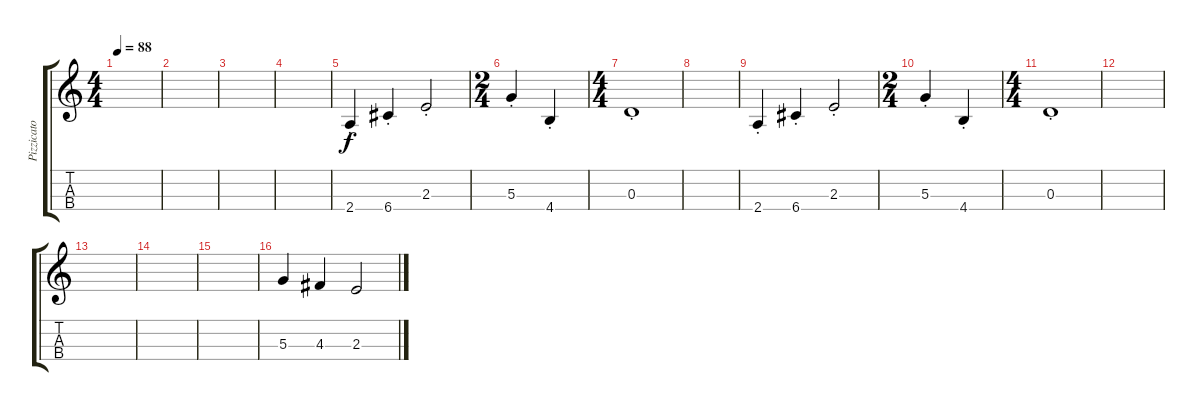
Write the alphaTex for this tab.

\track ("Pizzicato" "Pizzicato") {instrument pizzicatostrings}
\staff {score tabs}
\tuning (E5 A4 D4 G3) {hide}
\ts (4 4)
\tempo 88
\clef g2
\ks c
|
|
|
|
2.4{st}.4 6.4{st}.4 2.3{st}.2 |
\ts (2 4)
5.3{st}.4 4.4{st}.4 |
\ts (4 4)
0.3{st}.1 |
|
2.4{st}.4 6.4{st}.4 2.3{st}.2 |
\ts (2 4)
5.3{st}.4 4.4{st}.4 |
\ts (4 4)
0.3{st}.1 |
|
|
|
|
5.3.4 4.3.4 2.3.2
